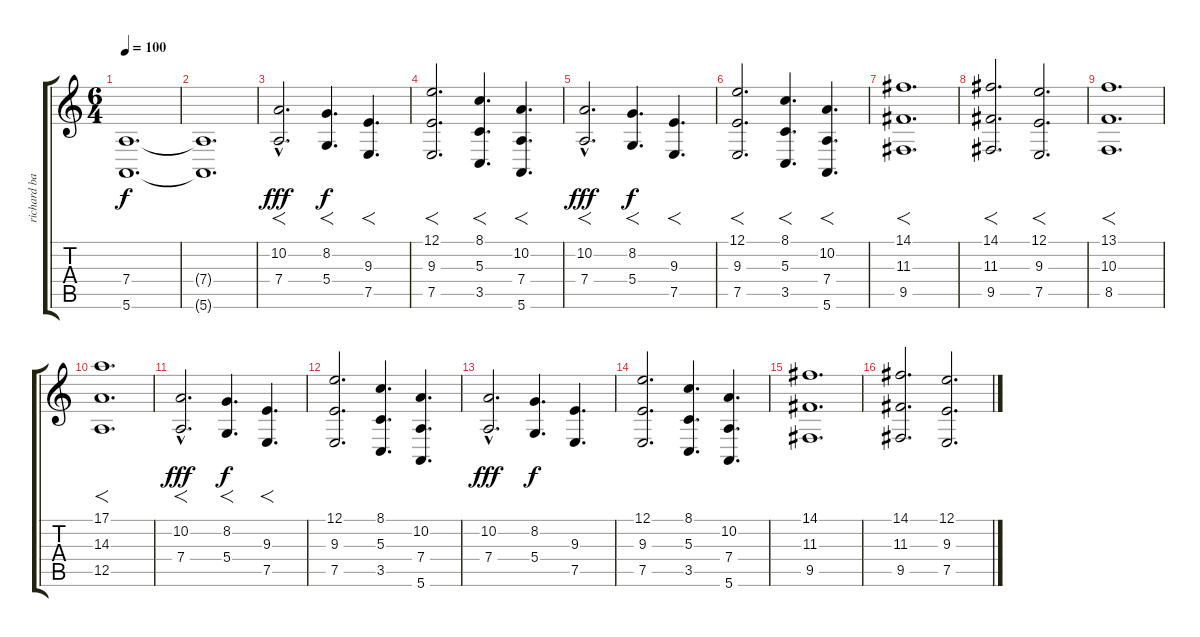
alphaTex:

\track ("richard barieri" "richard ba") {instrument pad2warm bank 1}
\staff {score tabs}
\tuning (E4 B3 G3 D3 A2 E2) {hide}
\ts (6 4)
\tempo 100
\clef g2
\ks c
(7.4{t} 5.6{t}).1{d dy f} |
(7.4{t} 5.6{t}).1{d} |
(10.2 7.4{hac}).2{f d dy fff} (8.2 5.4).4{f d dy f} (9.3 7.5).4{f d} |
(12.1 9.3 7.5).2{f d} (8.1 5.3 3.5).4{f d} (10.2 7.4 5.6).4{f d} |
(10.2 7.4{hac}).2{f d dy fff} (8.2 5.4).4{f d dy f} (9.3 7.5).4{f d} |
(12.1 9.3 7.5).2{f d} (8.1 5.3 3.5).4{f d} (10.2 7.4 5.6).4{f d} |
(14.1 11.3 9.5).1{f d} |
(14.1 11.3 9.5).2{f d} (12.1 9.3 7.5).2{f d} |
(13.1 10.3 8.5).1{f d} |
(17.1 14.3 12.5).1{f d} |
(10.2 7.4{hac}).2{f d dy fff} (8.2 5.4).4{f d dy f} (9.3 7.5).4{f d} |
(12.1 9.3 7.5).2{d} (8.1 5.3 3.5).4{d} (10.2 7.4 5.6).4{d} |
(10.2 7.4{hac}).2{d dy fff} (8.2 5.4).4{d dy f} (9.3 7.5).4{d} |
(12.1 9.3 7.5).2{d} (8.1 5.3 3.5).4{d} (10.2 7.4 5.6).4{d} |
(14.1 11.3 9.5).1{d} |
(14.1 11.3 9.5).2{d} (12.1 9.3 7.5).2{d}
